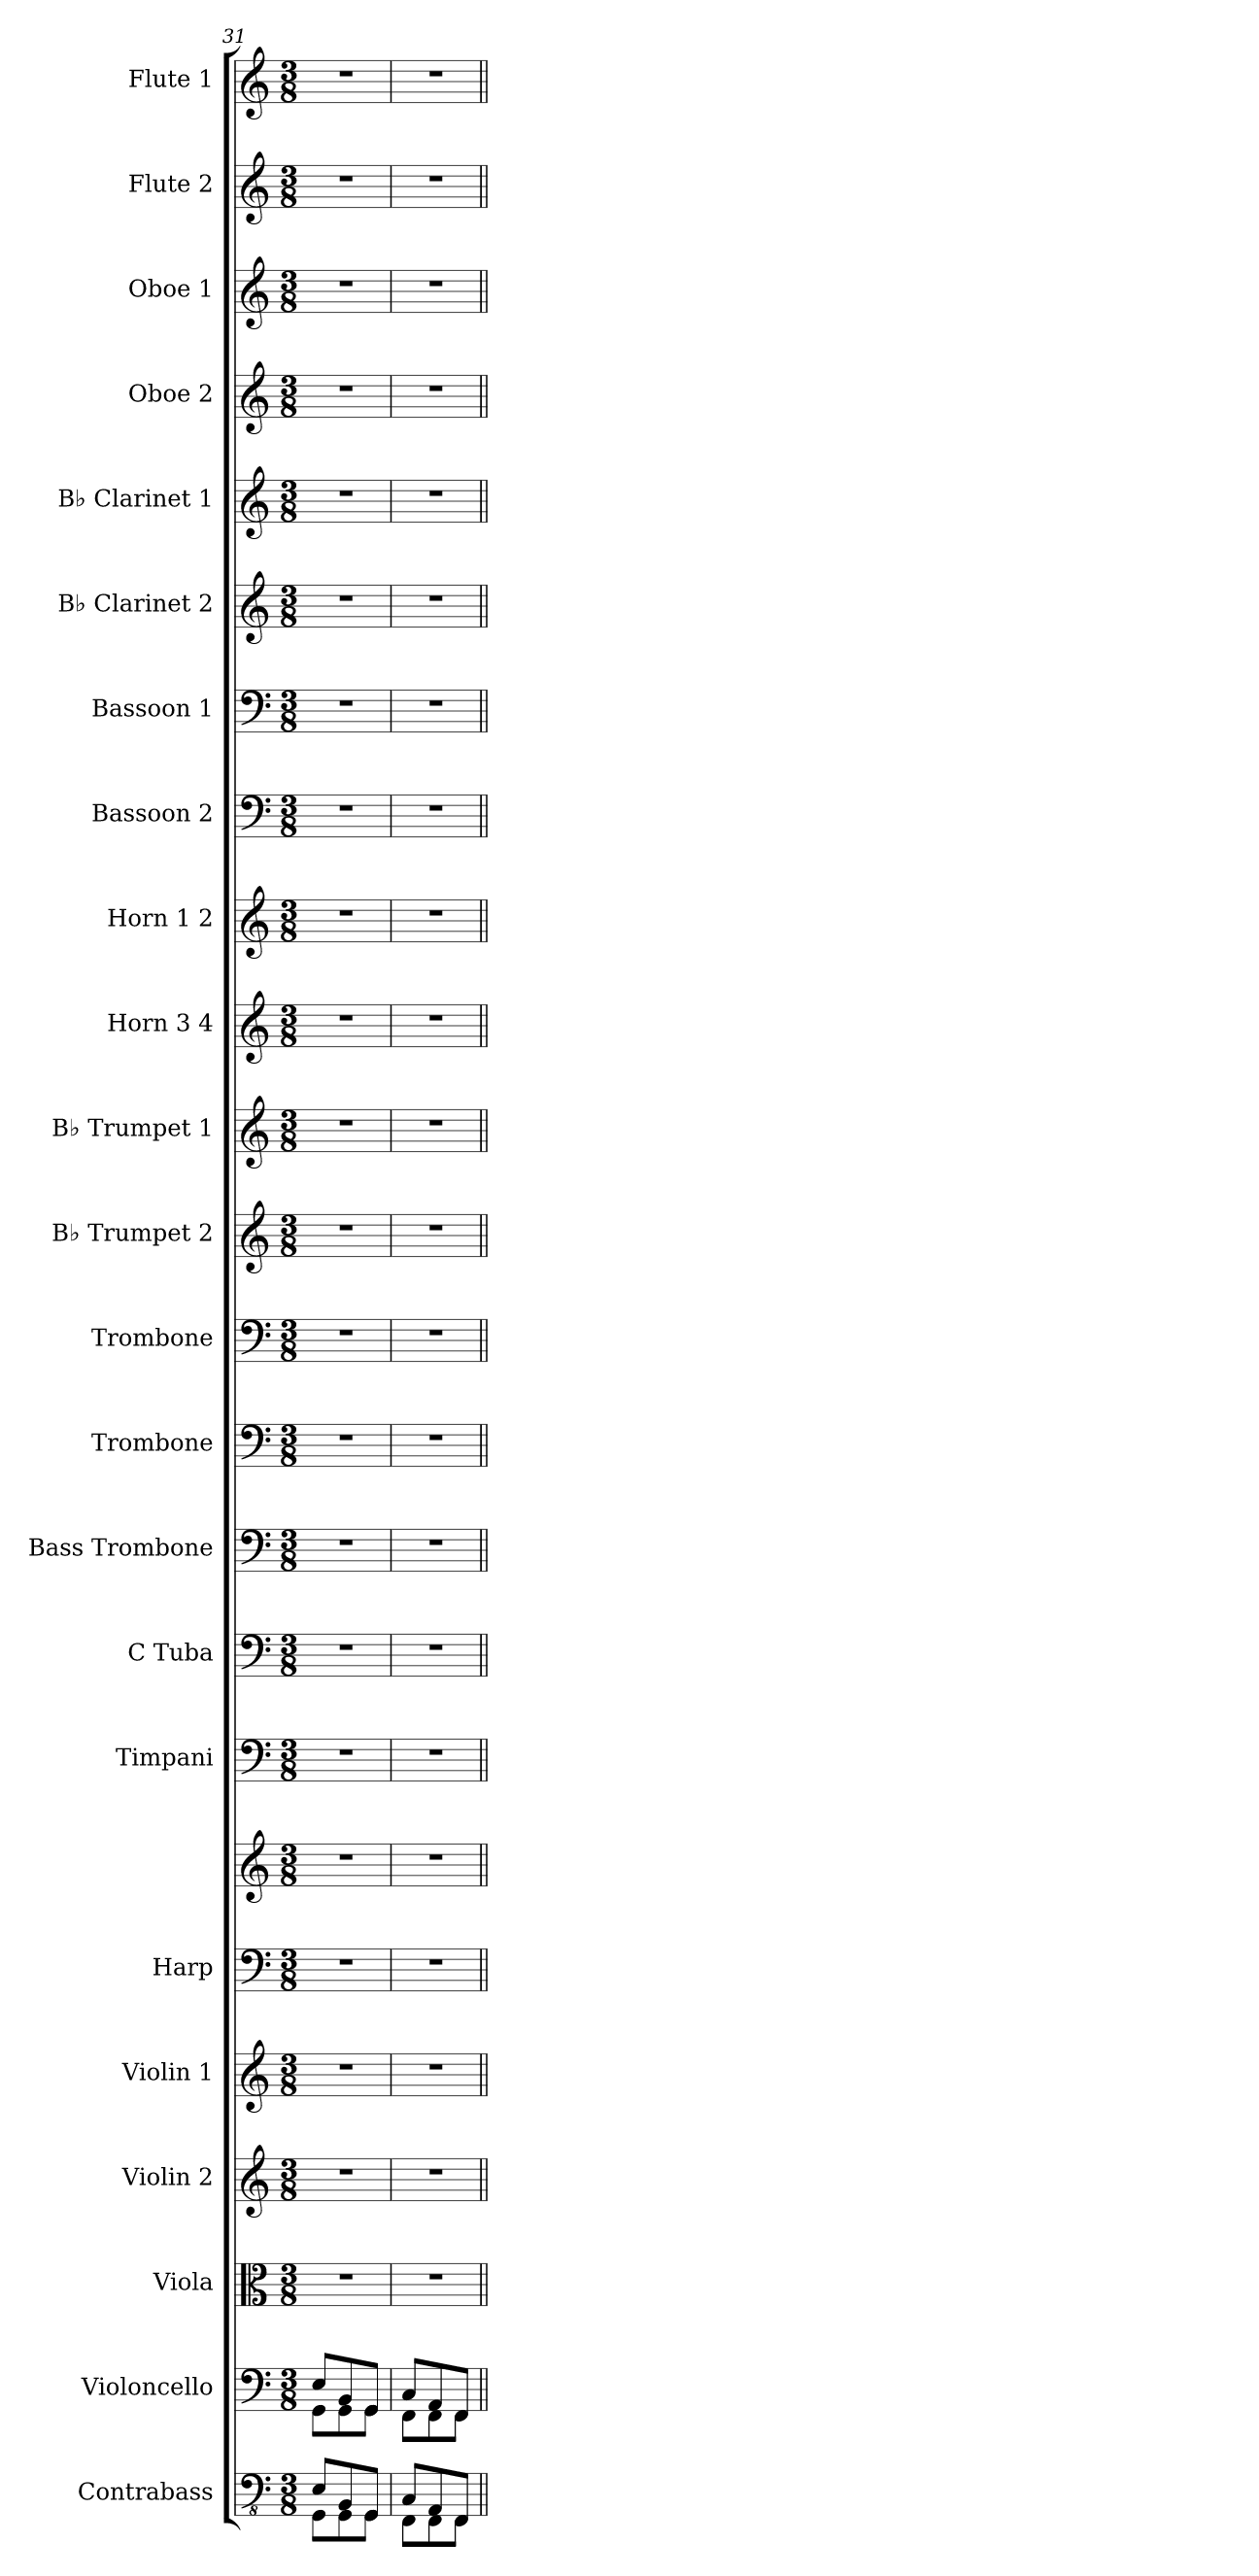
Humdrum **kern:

**kern	**kern	**kern	**kern	**kern	**kern	**kern	**kern	**kern	**kern	**kern	**kern	**kern	**kern	**kern	**kern	**kern	**kern	**kern	**kern	**kern	**kern	**kern	**kern
*part23	*part22	*part21	*part20	*part19	*part18	*part18	*part17	*part16	*part15	*part14	*part13	*part12	*part11	*part10	*part9	*part8	*part7	*part6	*part5	*part4	*part3	*part2	*part1
*staff24	*staff23	*staff22	*staff21	*staff20	*staff19	*staff18	*staff17	*staff16	*staff15	*staff14	*staff13	*staff12	*staff11	*staff10	*staff9	*staff8	*staff7	*staff6	*staff5	*staff4	*staff3	*staff2	*staff1
*I"Contrabass	*I"Violoncello	*I"Viola	*I"Violin 2	*I"Violin 1	*I"Harp	*	*I"Timpani	*I"C Tuba	*I"Bass Trombone	*I"Trombone	*I"Trombone	*I"B♭ Trumpet 2	*I"B♭ Trumpet 1	*I"Horn 3 4	*I"Horn 1 2	*I"Bassoon 2	*I"Bassoon 1	*I"B♭ Clarinet 2	*I"B♭ Clarinet 1	*I"Oboe 2	*I"Oboe 1	*I"Flute 2	*I"Flute 1
*I'Cbs.	*I'Vlc.	*I'Vla.	*I'Vln. 2	*I'Vln. 1	*I'Hrp.	*	*I'Timp.	*I'C Tu.	*I'B. Trb.	*I'Trb.	*I'Trb.	*I'B♭ Tpt. 2	*I'B♭ Tpt. 1	*I'Hn. 3 4	*I'Hn. 1 2	*I'Bsn. 2	*I'Bsn. 1	*I'B♭ Cl. 2	*I'B♭ Cl. 1	*I'Ob. 2	*I'Ob. 1	*I'Fl. 2	*I'Fl. 1
*clefFv4	*clefF4	*clefC3	*clefG2	*clefG2	*clefF4	*clefG2	*clefF4	*clefF4	*clefF4	*clefF4	*clefF4	*clefG2	*clefG2	*clefG2	*clefG2	*clefF4	*clefF4	*clefG2	*clefG2	*clefG2	*clefG2	*clefG2	*clefG2
*	*	*	*	*	*	*	*	*	*	*	*	*ITrd1c2	*ITrd1c2	*ITrd4c7	*ITrd4c7	*	*	*ITrd1c2	*ITrd1c2	*	*	*	*
*k[]	*k[]	*k[]	*k[]	*k[]	*k[]	*k[]	*k[]	*k[]	*k[]	*k[]	*k[]	*k[b-e-]	*k[b-e-]	*k[b-]	*k[b-]	*k[]	*k[]	*k[b-e-]	*k[b-e-]	*k[]	*k[]	*k[]	*k[]
*C:	*C:	*C:	*C:	*C:	*C:	*C:	*C:	*C:	*C:	*C:	*C:	*B-:	*B-:	*F:	*F:	*C:	*C:	*B-:	*B-:	*C:	*C:	*C:	*C:
*M3/8	*M3/8	*M3/8	*M3/8	*M3/8	*M3/8	*M3/8	*M3/8	*M3/8	*M3/8	*M3/8	*M3/8	*M3/8	*M3/8	*M3/8	*M3/8	*M3/8	*M3/8	*M3/8	*M3/8	*M3/8	*M3/8	*M3/8	*M3/8
=31	=31	=31	=31	=31	=31	=31	=31	=31	=31	=31	=31	=31	=31	=31	=31	=31	=31	=31	=31	=31	=31	=31	=31
*^	*^	*	*	*	*	*	*	*	*	*	*	*	*	*	*	*	*	*	*	*	*	*	*
8EE/L	8GGG\L	8E/L	8GG\L	4.r	4.r	4.r	4.r	4.r	4.r	4.r	4.r	4.r	4.r	4.r	4.r	4.r	4.r	4.r	4.r	4.r	4.r	4.r	4.r	4.r	4.r
8BBB/	8GGG\	8BB/	8GG\	.	.	.	.	.	.	.	.	.	.	.	.	.	.	.	.	.	.	.	.	.	.
8GGG/J	8GGG\J	8GG/J	8GG\J	.	.	.	.	.	.	.	.	.	.	.	.	.	.	.	.	.	.	.	.	.	.
=32	=32	=32	=32	=32	=32	=32	=32	=32	=32	=32	=32	=32	=32	=32	=32	=32	=32	=32	=32	=32	=32	=32	=32	=32	=32
8CC/L	8FFF\L	8C/L	8FF\L	4.r	4.r	4.r	4.r	4.r	4.r	4.r	4.r	4.r	4.r	4.r	4.r	4.r	4.r	4.r	4.r	4.r	4.r	4.r	4.r	4.r	4.r
8AAA/	8FFF\	8AA/	8FF\	.	.	.	.	.	.	.	.	.	.	.	.	.	.	.	.	.	.	.	.	.	.
8FFF/J	8FFF\J	8FF/J	8FF\J	.	.	.	.	.	.	.	.	.	.	.	.	.	.	.	.	.	.	.	.	.	.
*v	*v	*	*	*	*	*	*	*	*	*	*	*	*	*	*	*	*	*	*	*	*	*	*	*	*
*	*v	*v	*	*	*	*	*	*	*	*	*	*	*	*	*	*	*	*	*	*	*	*	*	*
=||	=||	=||	=||	=||	=||	=||	=||	=||	=||	=||	=||	=||	=||	=||	=||	=||	=||	=||	=||	=||	=||	=||	=||
*-	*-	*-	*-	*-	*-	*-	*-	*-	*-	*-	*-	*-	*-	*-	*-	*-	*-	*-	*-	*-	*-	*-	*-
